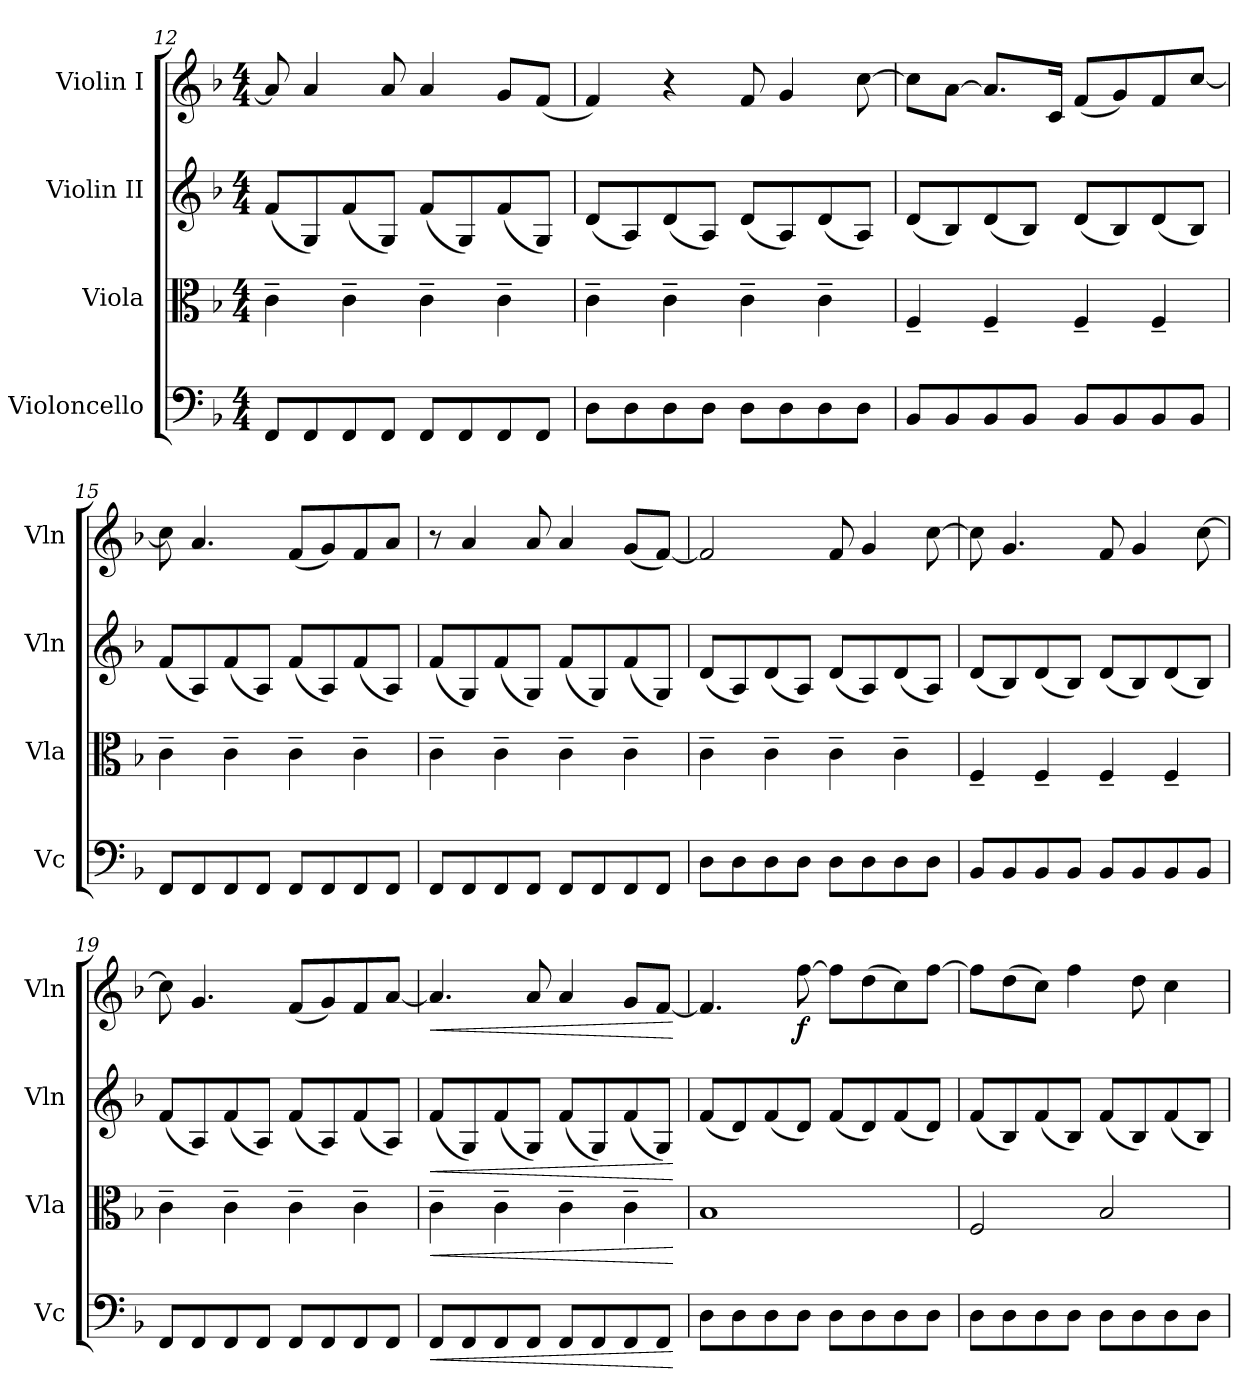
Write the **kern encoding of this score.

**kern	**dynam	**kern	**dynam	**kern	**dynam	**kern	**dynam
*part4	*part4	*part3	*part3	*part2	*part2	*part1	*part1
*staff4	*staff4	*staff3	*staff3	*staff2	*staff2	*staff1	*staff1
*I"Violoncello	*	*I"Viola	*	*I"Violin II	*	*I"Violin I	*
*I'Vc	*	*I'Vla	*	*I'Vln	*	*I'Vln	*
*clefF4	*	*clefC3	*	*clefG2	*	*clefG2	*
*k[b-]	*	*k[b-]	*	*k[b-]	*	*k[b-]	*
*M4/4	*	*M4/4	*	*M4/4	*	*M4/4	*
=12	=12	=12	=12	=12	=12	=12	=12
8FF/L	.	4c~\	.	(8f/L	.	8a/]	.
8FF/	.	.	.	8G/)	.	4a/	.
8FF/	.	4c~\	.	(8f/	.	.	.
8FF/J	.	.	.	8G/J)	.	8a/	.
8FF/L	.	4c~\	.	(8f/L	.	4a/	.
8FF/	.	.	.	8G/)	.	.	.
8FF/	.	4c~\	.	(8f/	.	8g/L	.
8FF/J	.	.	.	8G/J)	.	(8f/J	.
=13	=13	=13	=13	=13	=13	=13	=13
8D\L	.	4c~\	.	(8d/L	.	4f/)	.
8D\	.	.	.	8A/)	.	.	.
8D\	.	4c~\	.	(8d/	.	4r	.
8D\J	.	.	.	8A/J)	.	.	.
8D\L	.	4c~\	.	(8d/L	.	8f/	.
8D\	.	.	.	8A/)	.	4g/	.
8D\	.	4c~\	.	(8d/	.	.	.
8D\J	.	.	.	8A/J)	.	[8cc\	.
=14	=14	=14	=14	=14	=14	=14	=14
8BB-/L	.	4F~/	.	(8d/L	.	8cc\L]	.
8BB-/	.	.	.	8B-/)	.	[8a\J	.
8BB-/	.	4F~/	.	(8d/	.	8.a/L]	.
8BB-/J	.	.	.	8B-/J)	.	.	.
.	.	.	.	.	.	16c/Jk	.
8BB-/L	.	4F~/	.	(8d/L	.	(8f/L	.
8BB-/	.	.	.	8B-/)	.	8g/)	.
8BB-/	.	4F~/	.	(8d/	.	8f/	.
8BB-/J	.	.	.	8B-/J)	.	[8cc/J	.
!!LO:PB:g=z
=15	=15	=15	=15	=15	=15	=15	=15
8FF/L	.	4c~\	.	(8f/L	.	8cc\]	.
8FF/	.	.	.	8A/)	.	4.a/	.
8FF/	.	4c~\	.	(8f/	.	.	.
8FF/J	.	.	.	8A/J)	.	.	.
8FF/L	.	4c~\	.	(8f/L	.	(8f/L	.
8FF/	.	.	.	8A/)	.	8g/)	.
8FF/	.	4c~\	.	(8f/	.	8f/	.
8FF/J	.	.	.	8A/J)	.	8a/J	.
=16	=16	=16	=16	=16	=16	=16	=16
8FF/L	.	4c~\	.	(8f/L	.	8r	.
8FF/	.	.	.	8G/)	.	4a/	.
8FF/	.	4c~\	.	(8f/	.	.	.
8FF/J	.	.	.	8G/J)	.	8a/	.
8FF/L	.	4c~\	.	(8f/L	.	4a/	.
8FF/	.	.	.	8G/)	.	.	.
8FF/	.	4c~\	.	(8f/	.	(8g/L	.
8FF/J	.	.	.	8G/J)	.	[8f/J)	.
=17	=17	=17	=17	=17	=17	=17	=17
8D\L	.	4c~\	.	(8d/L	.	2f/]	.
8D\	.	.	.	8A/)	.	.	.
8D\	.	4c~\	.	(8d/	.	.	.
8D\J	.	.	.	8A/J)	.	.	.
8D\L	.	4c~\	.	(8d/L	.	8f/	.
8D\	.	.	.	8A/)	.	4g/	.
8D\	.	4c~\	.	(8d/	.	.	.
8D\J	.	.	.	8A/J)	.	[8cc\	.
=18	=18	=18	=18	=18	=18	=18	=18
8BB-/L	.	4F~/	.	(8d/L	.	8cc\]	.
8BB-/	.	.	.	8B-/)	.	4.g/	.
8BB-/	.	4F~/	.	(8d/	.	.	.
8BB-/J	.	.	.	8B-/J)	.	.	.
8BB-/L	.	4F~/	.	(8d/L	.	8f/	.
8BB-/	.	.	.	8B-/)	.	4g/	.
8BB-/	.	4F~/	.	(8d/	.	.	.
8BB-/J	.	.	.	8B-/J)	.	[8cc\	.
=19	=19	=19	=19	=19	=19	=19	=19
8FF/L	.	4c~\	.	(8f/L	.	8cc\]	.
8FF/	.	.	.	8A/)	.	4.g/	.
8FF/	.	4c~\	.	(8f/	.	.	.
8FF/J	.	.	.	8A/J)	.	.	.
8FF/L	.	4c~\	.	(8f/L	.	(8f/L	.
8FF/	.	.	.	8A/)	.	8g/)	.
8FF/	.	4c~\	.	(8f/	.	8f/	.
8FF/J	.	.	.	8A/J)	.	[8a/J	.
!!LO:LB:g=z
=20	=20	=20	=20	=20	=20	=20	=20
!	!LO:HP:b	!	!LO:HP:b	!	!LO:HP:b	!	!LO:HP:b
8FF/L	<	4c~\	<	(8f/L	<	4.a/]	<
8FF/	.	.	.	8G/)	.	.	.
8FF/	.	4c~\	.	(8f/	.	.	.
8FF/J	.	.	.	8G/J)	.	8a/	.
8FF/L	.	4c~\	.	(8f/L	.	4a/	.
8FF/	.	.	.	8G/)	.	.	.
8FF/	.	4c~\	.	(8f/	.	8g/L	.
8FF/J	.	.	.	8G/J)	.	[8f/J	.
.	[	.	[	.	[	.	[
=21	=21	=21	=21	=21	=21	=21	=21
8D\L	.	1B-	.	(8f/L	.	4.f/]	.
8D\	.	.	.	8d/)	.	.	.
8D\	.	.	.	(8f/	.	.	.
!	!	!	!	!	!	!	!LO:DY:b
8D\J	.	.	.	8d/J)	.	[8ff\	f
8D\L	.	.	.	(8f/L	.	8ff\L]	.
8D\	.	.	.	8d/)	.	(8dd\	.
8D\	.	.	.	(8f/	.	8cc\)	.
8D\J	.	.	.	8d/J)	.	[8ff\J	.
=22	=22	=22	=22	=22	=22	=22	=22
8D\L	.	2F/	.	(8f/L	.	8ff\L]	.
8D\	.	.	.	8B-/)	.	(8dd\	.
8D\	.	.	.	(8f/	.	8cc\J)	.
8D\J	.	.	.	8B-/J)	.	4ff\	.
8D\L	.	2B-/	.	(8f/L	.	.	.
8D\	.	.	.	8B-/)	.	8dd\	.
8D\	.	.	.	(8f/	.	4cc\	.
8D\J	.	.	.	8B-/J)	.	.	.
=	=	=	=	=	=	=	=
*-	*-	*-	*-	*-	*-	*-	*-
